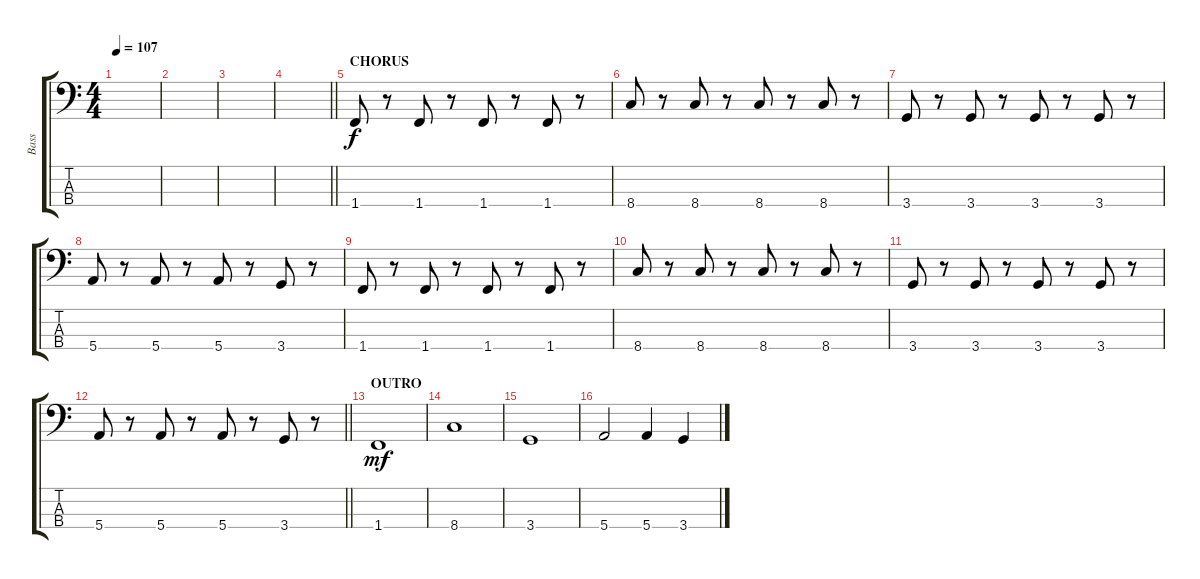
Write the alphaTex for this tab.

\track ("Bass" "Bass") {instrument electricbassfinger}
\staff {score tabs}
\tuning (G2 D2 A1 E1) {hide}
\ts (4 4)
\tempo 107
\clef f4
\ks c
|
|
|
\barLineRight lightlight
|
\section ("" "CHORUS")
1.4.8{dy f} r.8 1.4.8 r.8 1.4.8 r.8 1.4.8 r.8 |
8.4.8 r.8 8.4.8 r.8 8.4.8 r.8 8.4.8 r.8 |
3.4.8 r.8 3.4.8 r.8 3.4.8 r.8 3.4.8 r.8 |
5.4.8 r.8 5.4.8 r.8 5.4.8 r.8 3.4.8 r.8 |
1.4.8 r.8 1.4.8 r.8 1.4.8 r.8 1.4.8 r.8 |
8.4.8 r.8 8.4.8 r.8 8.4.8 r.8 8.4.8 r.8 |
3.4.8 r.8 3.4.8 r.8 3.4.8 r.8 3.4.8 r.8 |
\barLineRight lightlight
5.4.8 r.8 5.4.8 r.8 5.4.8 r.8 3.4.8 r.8 |
\section ("" "OUTRO")
1.4.1{dy mf} |
8.4.1 |
3.4.1 |
5.4.2 5.4.4 3.4.4
